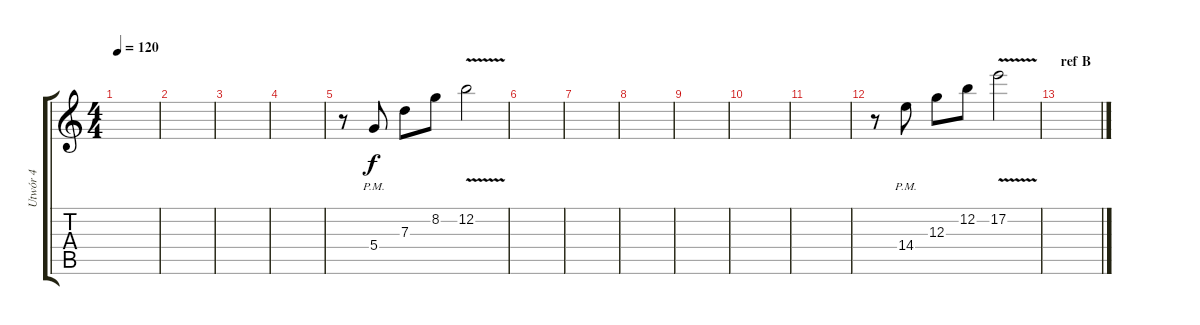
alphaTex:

\track ("Utwór 4" "Utwór 4") {instrument overdrivenguitar}
\staff {score tabs}
\tuning (E4 B3 G3 D3 A2 E2) {hide}
\ts (4 4)
\tempo 120
\clef g2
\ks c
|
|
|
|
r.8 5.4{pm}.8 7.3.8 8.2.8 12.2{v}.2 |
|
|
|
|
|
|
r.8 14.4{pm}.8 12.3.8 12.2.8 17.2{v}.2 |
\section ("" "ref B")
